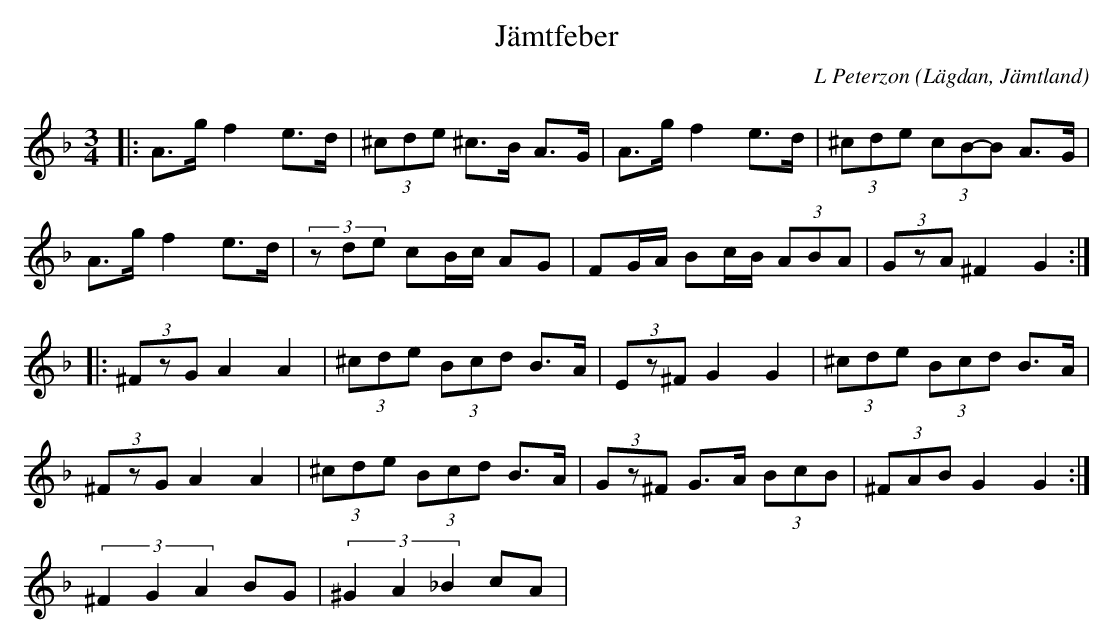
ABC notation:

X:1
T:Jämtfeber
C: L Peterzon
O:Lägdan, Jämtland
M:3/4
L:1/8
K:Dm
|: A>g f2 e>d|(3^cde ^c>B A>G|A>g f2 e>d|(3^cde (3cB-B A>G|
A>g f2 e>d|(3zde cB/c/ AG|FG/A/ Bc/B/ (3ABA|(3GzA ^F2 G2:|
|:(3^FzG A2 A2|(3^cde (3Bcd B>A|(3Ez^F G2 G2|(3^cde (3Bcd B>A|
(3^FzG A2 A2|(3^cde (3Bcd B>A| (3Gz^F G>A (3BcB|(3^FAB G2 G2:|
(3^F2G2A2 BG|(3^G2A2_B2 cA|
